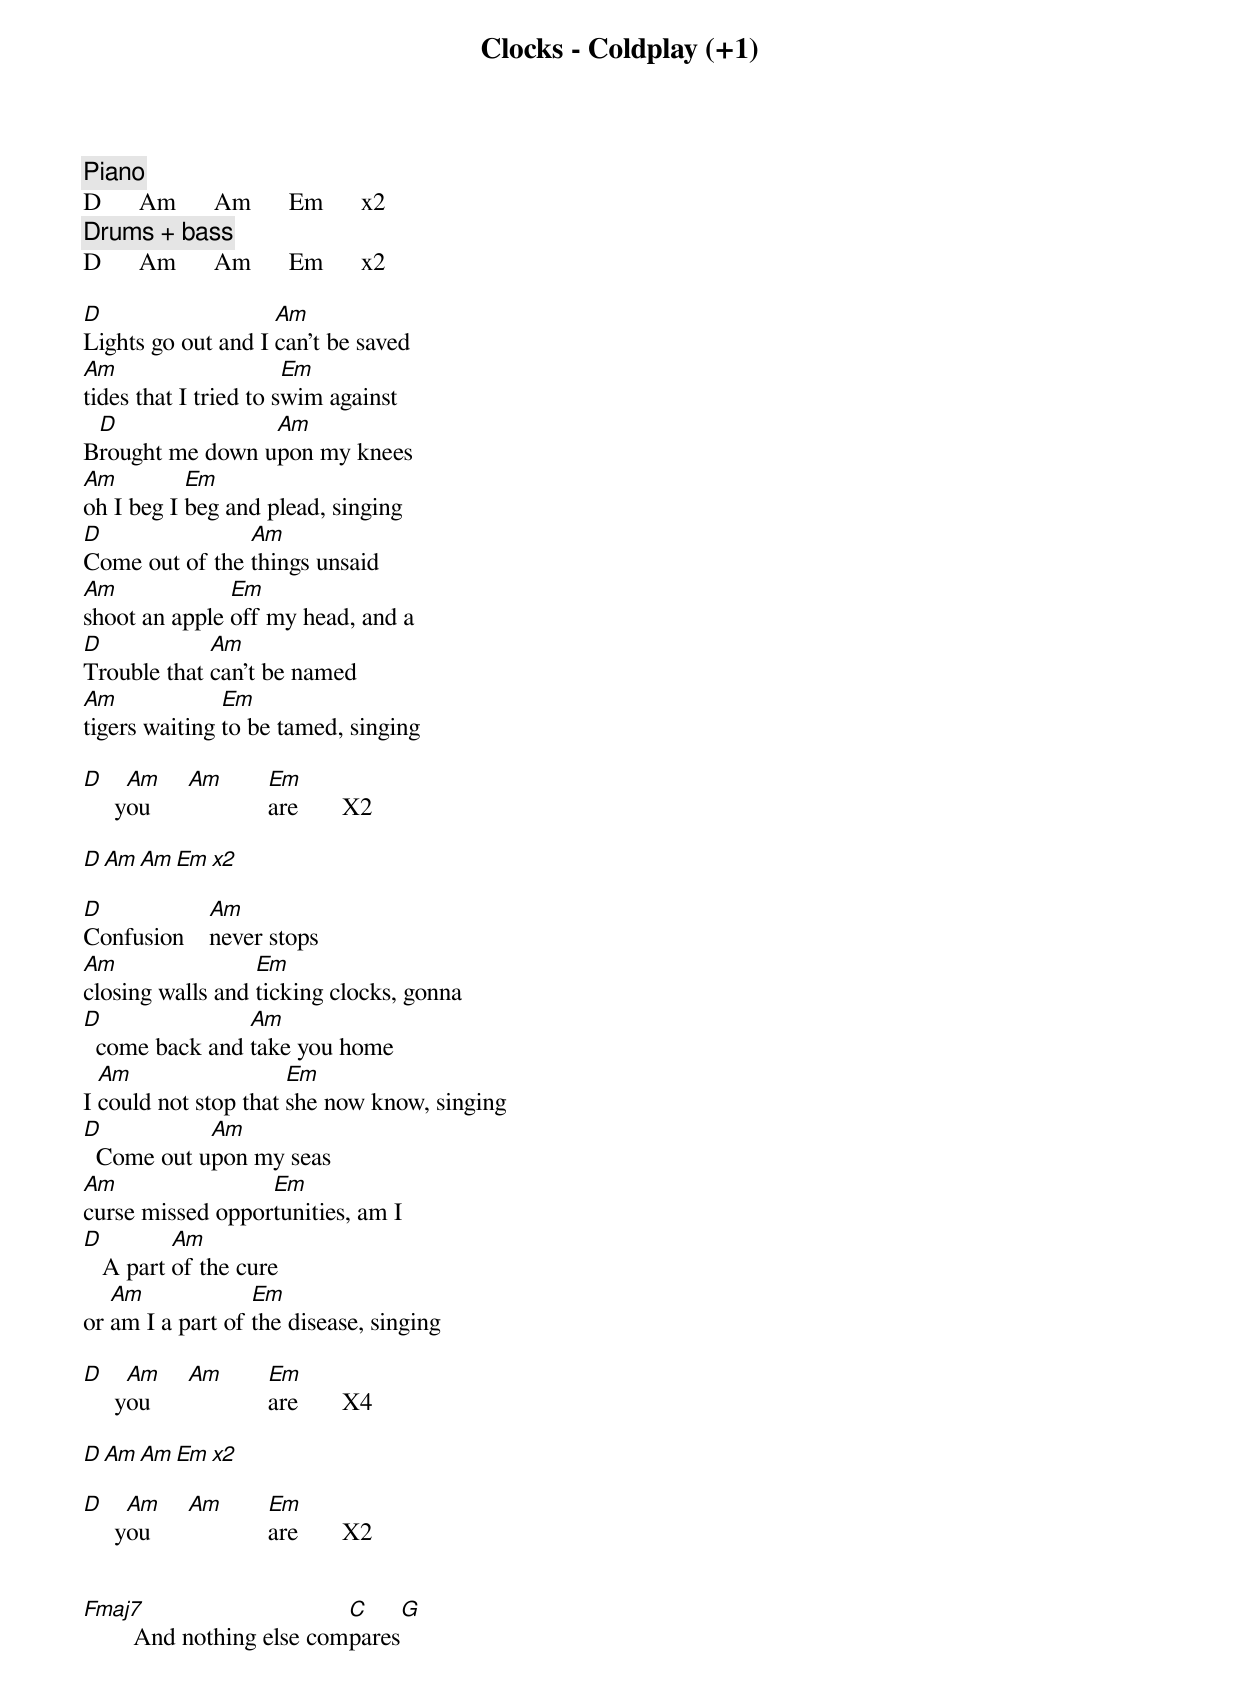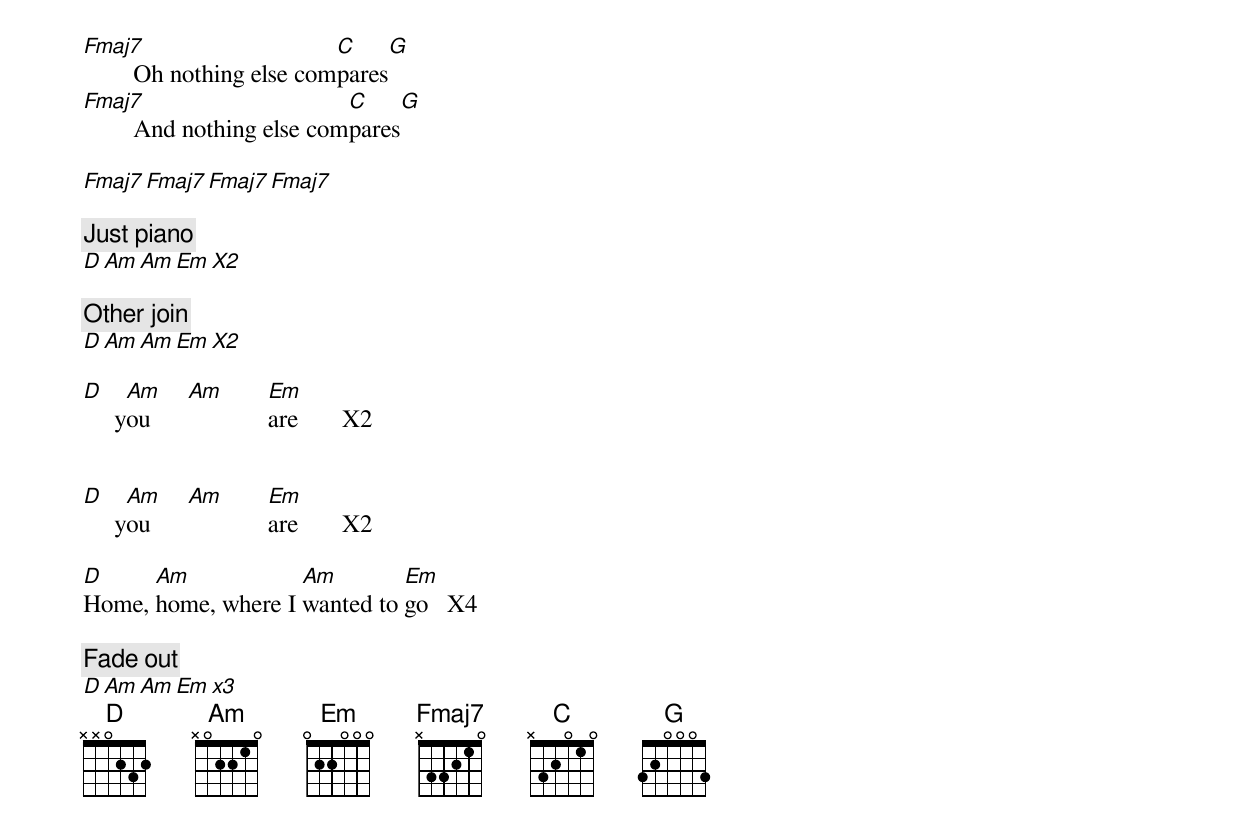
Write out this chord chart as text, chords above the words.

Clocks - Coldplay (+1)

[Piano]
D      Am      Am      Em      x2
[Drums + bass]
D      Am      Am      Em      x2

D                   Am
Lights go out and I can't be saved
Am                     Em
tides that I tried to swim against
 D               Am
Brought me down upon my knees
Am         Em
oh I beg I beg and plead, singing
D               Am
Come out of the things unsaid
Am             Em
shoot an apple off my head, and a
D            Am
Trouble that can't be named
Am             Em
tigers waiting to be tamed, singing

D     Am      Am     Em
     you             are       X2

D      Am      Am      Em      x2

D            Am
Confusion    never stops
Am                Em
closing walls and ticking clocks, gonna
D               Am
  come back and take you home
  Am                  Em
I could not stop that she now know, singing
D           Am
  Come out upon my seas
Am                Em
curse missed opportunities, am I
D         Am
   A part of the cure
   Am             Em
or am I a part of the disease, singing

D     Am      Am     Em
     you             are       X4

D      Am      Am      Em      x2

D     Am      Am     Em
     you             are       X2


Fmaj7                       C       G
        And nothing else compares
Fmaj7                      C       G
        Oh nothing else compares
Fmaj7                       C       G
        And nothing else compares

Fmaj7   Fmaj7    Fmaj7    Fmaj7

[Just piano]
D     Am      Am     Em      X2

[Other join]
D     Am      Am     Em      X2

D     Am      Am     Em
     you             are       X2


D     Am      Am     Em
     you             are       X2

D     Am            Am        Em
Home, home, where I wanted to go   X4

[Fade out]
D      Am      Am      Em      x3
